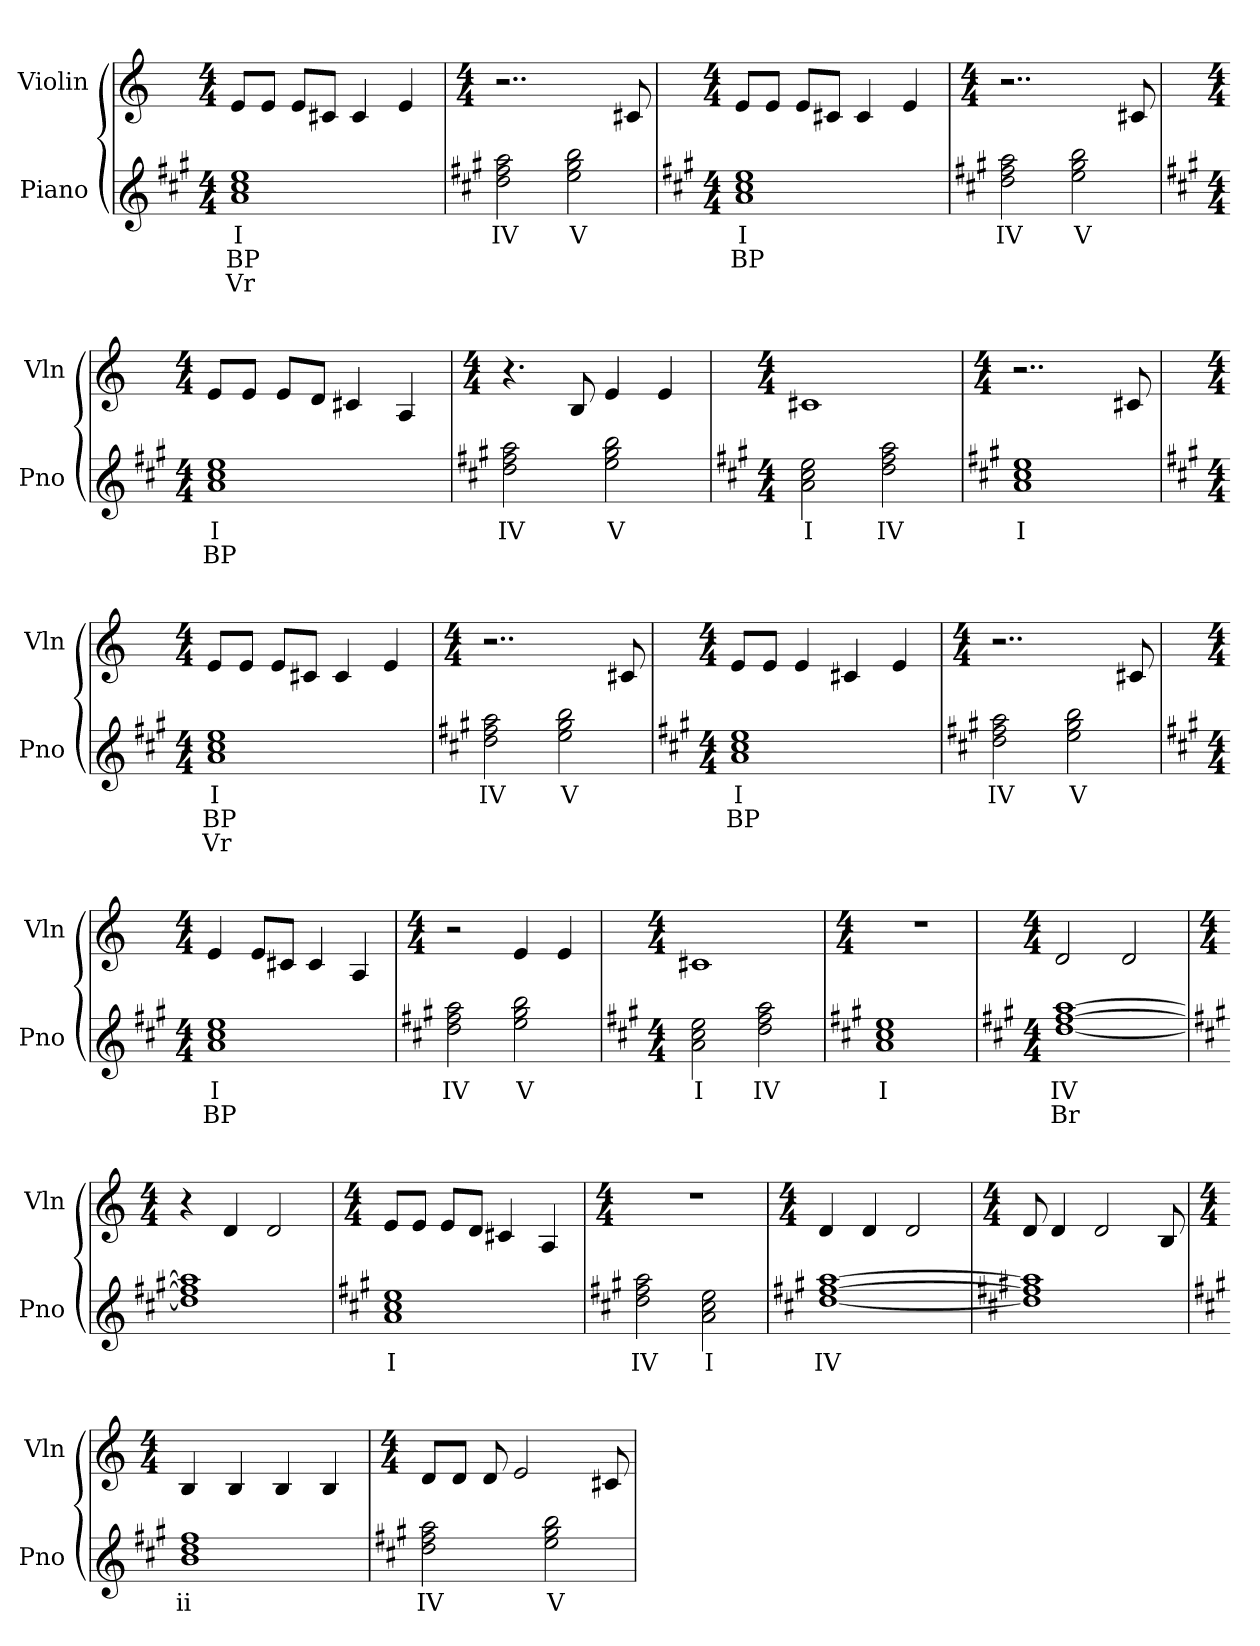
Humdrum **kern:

**kern	**text	**text	**text	**kern
*part2	*part2	*part2	*part2	*part1
*staff2	*staff2	*staff2	*staff2	*staff1
*I"Piano	*	*	*	*I"Violin
*I'Pno	*	*	*	*I'Vln
*k[f#c#g#]	*	*	*	*
*A:	*	*	*	*
*M4/4	*	*	*	*M4/4
=	=	=	=	=
1a 1cc# 1ee	I	BP	Vr	8eL
.	.	.	.	8eJ
.	.	.	.	8eL
.	.	.	.	8c#XJ
.	.	.	.	4c#
.	.	.	.	4e
=	=	=	=	=
*k[f#c#g#]	*	*	*	*
*A:	*	*	*	*
*	*	*	*	*M4/4
2dd 2ff# 2aa	IV	.	.	2..r
2ee 2gg# 2bb	V	.	.	.
.	.	.	.	8c#X
=	=	=	=	=
*k[f#c#g#]	*	*	*	*
*A:	*	*	*	*
*M4/4	*	*	*	*M4/4
1a 1cc# 1ee	I	BP	.	8eL
.	.	.	.	8eJ
.	.	.	.	8eL
.	.	.	.	8c#XJ
.	.	.	.	4c#
.	.	.	.	4e
=	=	=	=	=
*k[f#c#g#]	*	*	*	*
*A:	*	*	*	*
*	*	*	*	*M4/4
2dd 2ff# 2aa	IV	.	.	2..r
2ee 2gg# 2bb	V	.	.	.
.	.	.	.	8c#X
=	=	=	=	=
*k[f#c#g#]	*	*	*	*
*A:	*	*	*	*
*M4/4	*	*	*	*M4/4
1a 1cc# 1ee	I	BP	.	8eL
.	.	.	.	8eJ
.	.	.	.	8eL
.	.	.	.	8dJ
.	.	.	.	4c#X
.	.	.	.	4A
=	=	=	=	=
*k[f#c#g#]	*	*	*	*
*A:	*	*	*	*
*	*	*	*	*M4/4
2dd 2ff# 2aa	IV	.	.	4.r
.	.	.	.	8B
2ee 2gg# 2bb	V	.	.	4e
.	.	.	.	4e
=	=	=	=	=
*k[f#c#g#]	*	*	*	*
*A:	*	*	*	*
*M4/4	*	*	*	*M4/4
2a 2cc# 2ee	I	.	.	1c#X
2dd 2ff# 2aa	IV	.	.	.
=	=	=	=	=
*k[f#c#g#]	*	*	*	*
*A:	*	*	*	*
*	*	*	*	*M4/4
1a 1cc# 1ee	I	.	.	2..r
.	.	.	.	8c#X
=	=	=	=	=
*k[f#c#g#]	*	*	*	*
*A:	*	*	*	*
*M4/4	*	*	*	*M4/4
1a 1cc# 1ee	I	BP	Vr	8eL
.	.	.	.	8eJ
.	.	.	.	8eL
.	.	.	.	8c#XJ
.	.	.	.	4c#
.	.	.	.	4e
=	=	=	=	=
*k[f#c#g#]	*	*	*	*
*A:	*	*	*	*
*	*	*	*	*M4/4
2dd 2ff# 2aa	IV	.	.	2..r
2ee 2gg# 2bb	V	.	.	.
.	.	.	.	8c#X
=	=	=	=	=
*k[f#c#g#]	*	*	*	*
*A:	*	*	*	*
*M4/4	*	*	*	*M4/4
1a 1cc# 1ee	I	BP	.	8eL
.	.	.	.	8eJ
.	.	.	.	4e
.	.	.	.	4c#X
.	.	.	.	4e
=	=	=	=	=
*k[f#c#g#]	*	*	*	*
*A:	*	*	*	*
*	*	*	*	*M4/4
2dd 2ff# 2aa	IV	.	.	2..r
2ee 2gg# 2bb	V	.	.	.
.	.	.	.	8c#X
=	=	=	=	=
*k[f#c#g#]	*	*	*	*
*A:	*	*	*	*
*M4/4	*	*	*	*M4/4
1a 1cc# 1ee	I	BP	.	4e
.	.	.	.	8eL
.	.	.	.	8c#XJ
.	.	.	.	4c#
.	.	.	.	4A
=	=	=	=	=
*k[f#c#g#]	*	*	*	*
*A:	*	*	*	*
*	*	*	*	*M4/4
2dd 2ff# 2aa	IV	.	.	2r
2ee 2gg# 2bb	V	.	.	4e
.	.	.	.	4e
=	=	=	=	=
*k[f#c#g#]	*	*	*	*
*A:	*	*	*	*
*M4/4	*	*	*	*M4/4
2a 2cc# 2ee	I	.	.	1c#X
2dd 2ff# 2aa	IV	.	.	.
=	=	=	=	=
*k[f#c#g#]	*	*	*	*
*A:	*	*	*	*
*	*	*	*	*M4/4
1a 1cc# 1ee	I	.	.	1r
=	=	=	=	=
*k[f#c#g#]	*	*	*	*
*A:	*	*	*	*
*M4/4	*	*	*	*M4/4
[1dd [1ff# [1aa	IV	Br	.	2d
.	.	.	.	2d
=	=	=	=	=
*k[f#c#g#]	*	*	*	*
*A:	*	*	*	*
*	*	*	*	*M4/4
1dd] 1ff#] 1aa]	.	.	.	4r
.	.	.	.	4d
.	.	.	.	2d
=	=	=	=	=
*k[f#c#g#]	*	*	*	*
*A:	*	*	*	*
*	*	*	*	*M4/4
1a 1cc# 1ee	I	.	.	8eL
.	.	.	.	8eJ
.	.	.	.	8eL
.	.	.	.	8dJ
.	.	.	.	4c#X
.	.	.	.	4A
=	=	=	=	=
*k[f#c#g#]	*	*	*	*
*A:	*	*	*	*
*	*	*	*	*M4/4
2dd 2ff# 2aa	IV	.	.	1r
2a 2cc# 2ee	I	.	.	.
=	=	=	=	=
*k[f#c#g#]	*	*	*	*
*A:	*	*	*	*
*	*	*	*	*M4/4
[1dd [1ff# [1aa	IV	.	.	4d
.	.	.	.	4d
.	.	.	.	2d
=	=	=	=	=
*k[f#c#g#]	*	*	*	*
*A:	*	*	*	*
*	*	*	*	*M4/4
1dd] 1ff#] 1aa]	.	.	.	8d
.	.	.	.	4d
.	.	.	.	2d
.	.	.	.	8B
=	=	=	=	=
*k[f#c#g#]	*	*	*	*
*A:	*	*	*	*
*	*	*	*	*M4/4
1b 1dd 1ff#	ii	.	.	4B
.	.	.	.	4B
.	.	.	.	4B
.	.	.	.	4B
=	=	=	=	=
*k[f#c#g#]	*	*	*	*
*A:	*	*	*	*
*	*	*	*	*M4/4
2dd 2ff# 2aa	IV	.	.	8dL
.	.	.	.	8dJ
.	.	.	.	8d
.	.	.	.	2e
2ee 2gg# 2bb	V	.	.	.
.	.	.	.	8c#X
=	=	=	=	=
*-	*-	*-	*-	*-
